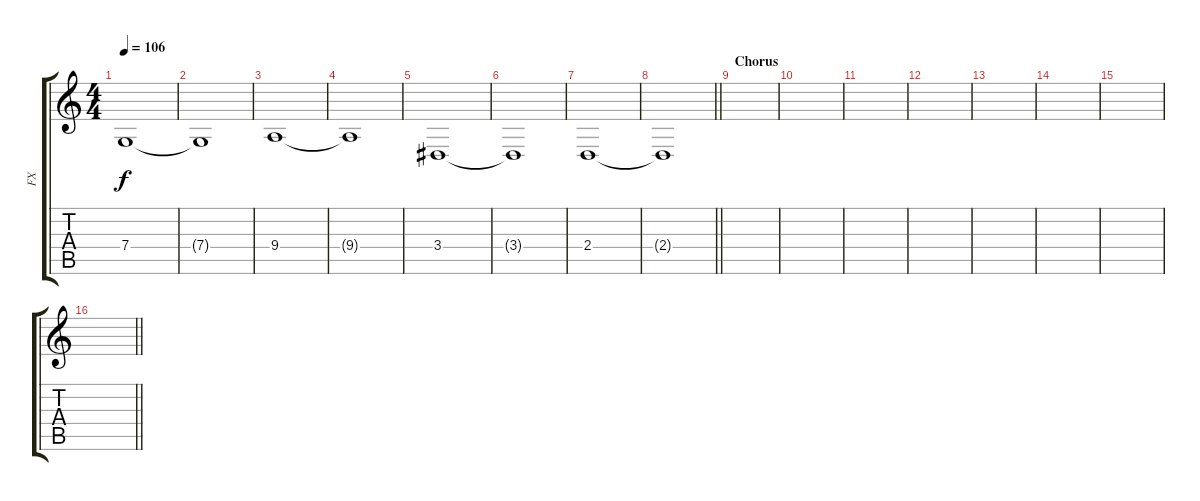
\track ("FX" "FX") {instrument choiraahs}
\staff {score tabs}
\tuning (D4 A3 F3 C3 G2 C2) {hide}
\ts (4 4)
\section ("" "")
\tempo 106
\clef g2
\ks c
7.4.1{dy f} |
7.4{t}.1 |
9.4.1 |
9.4{t}.1 |
3.4.1 |
3.4{t}.1 |
2.4.1 |
\barLineRight lightlight
2.4{t}.1 |
\section ("" "Chorus")
|
|
|
|
|
|
|
\barLineRight lightlight
